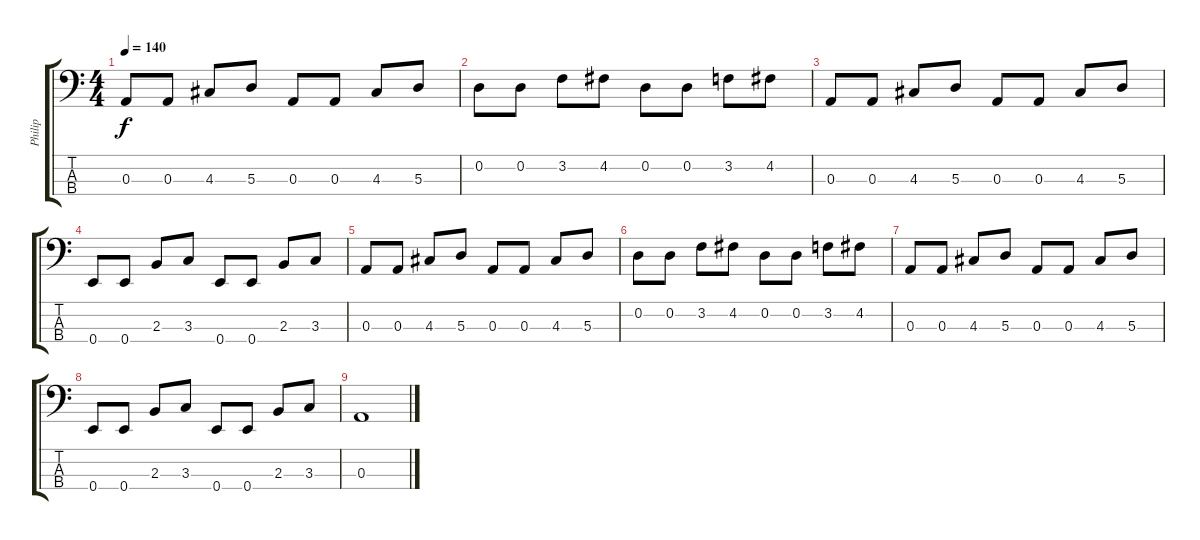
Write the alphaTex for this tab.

\track ("Philip" "Philip") {instrument electricbasspick}
\staff {score tabs}
\tuning (G2 D2 A1 E1) {hide}
\ts (4 4)
\tempo 140
\clef f4
\ks c
0.3.8{dy f} 0.3.8 4.3.8 5.3.8 0.3.8 0.3.8 4.3.8 5.3.8 |
0.2.8 0.2.8 3.2.8 4.2.8 0.2.8 0.2.8 3.2.8 4.2.8 |
0.3.8 0.3.8 4.3.8 5.3.8 0.3.8 0.3.8 4.3.8 5.3.8 |
0.4.8 0.4.8 2.3.8 3.3.8 0.4.8 0.4.8 2.3.8 3.3.8 |
0.3.8 0.3.8 4.3.8 5.3.8 0.3.8 0.3.8 4.3.8 5.3.8 |
0.2.8 0.2.8 3.2.8 4.2.8 0.2.8 0.2.8 3.2.8 4.2.8 |
0.3.8 0.3.8 4.3.8 5.3.8 0.3.8 0.3.8 4.3.8 5.3.8 |
0.4.8 0.4.8 2.3.8 3.3.8 0.4.8 0.4.8 2.3.8 3.3.8 |
0.3.1
